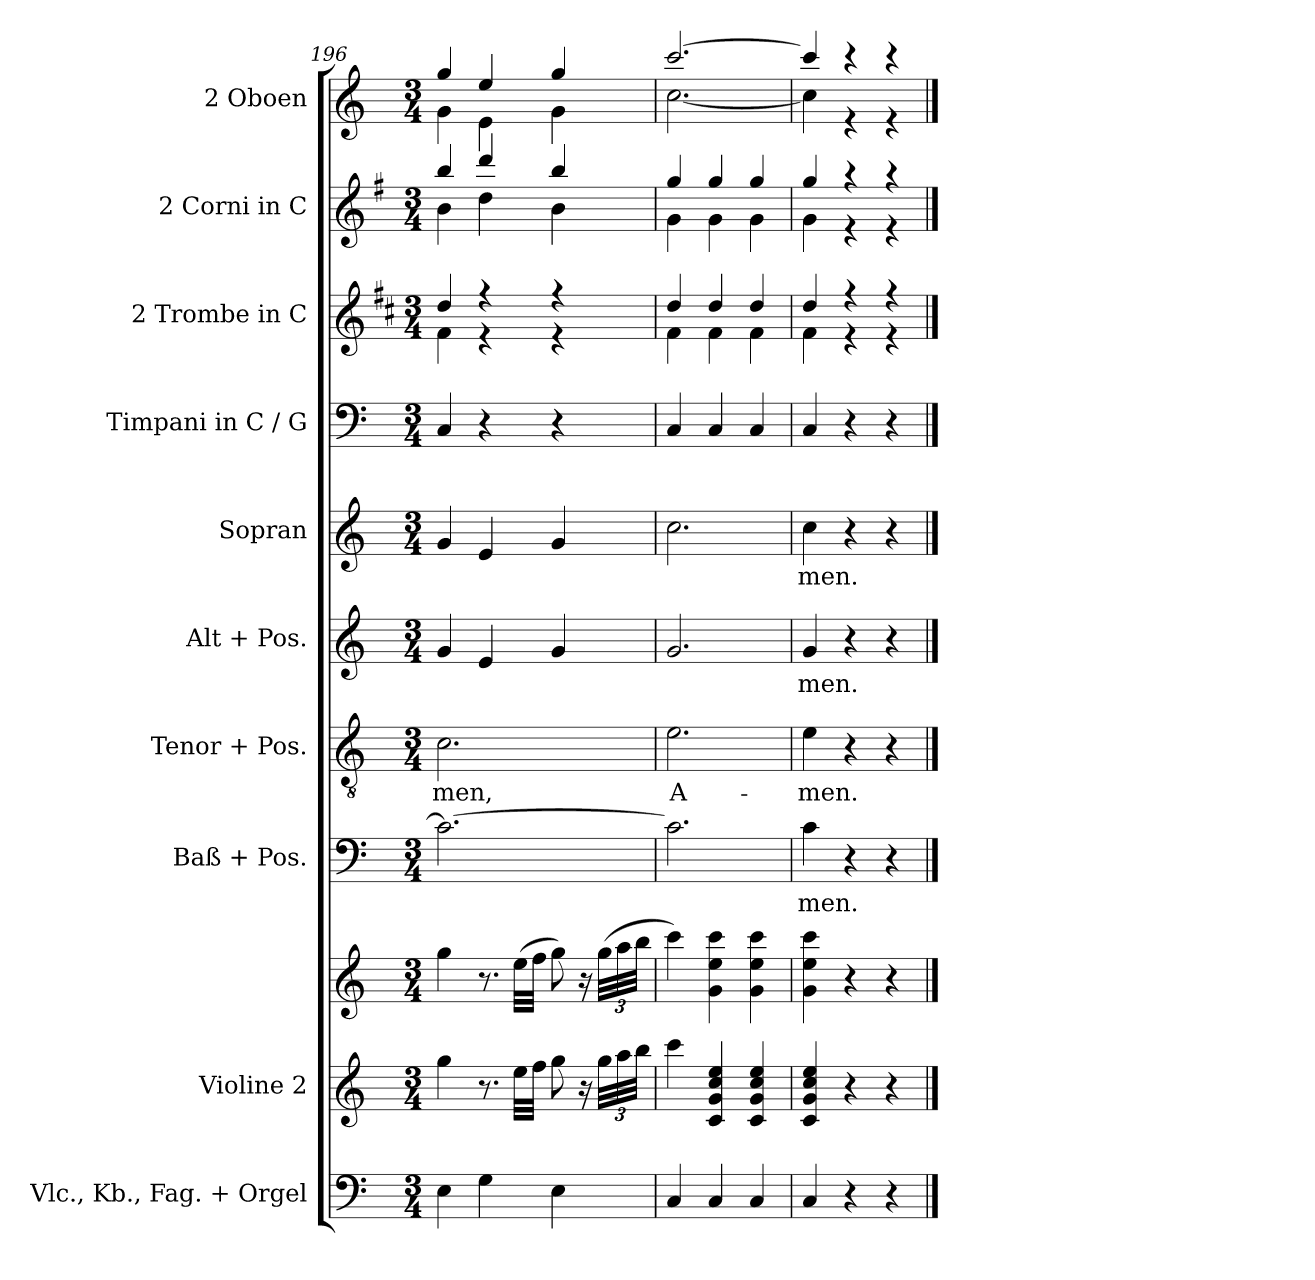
**kern	**kern	**kern	**kern	**text	**kern	**text	**kern	**text	**kern	**text	**kern	**kern	**kern	**kern
*part10	*part9	*part9	*part8	*part8	*part7	*part7	*part6	*part6	*part5	*part5	*part4	*part3	*part2	*part1
*staff11	*staff10	*staff9	*staff8	*staff8	*staff7	*staff7	*staff6	*staff6	*staff5	*staff5	*staff4	*staff3	*staff2	*staff1
*I"Vlc., Kb., Fag. + Orgel	*I"Violine 2	*	*I"Baß + Pos.	*	*I"Tenor + Pos.	*	*I"Alt + Pos.	*	*I"Sopran	*	*I"Timpani in C / G	*I"2 Trombe in C	*I"2 Corni in C	*I"2 Oboen
*	*I'Vl. 2	*	*I'Baß	*	*I'Tenor	*	*I'Alt	*	*I'Sopran	*	*I'Timp.	*I'Trombe	*I'Corni	*I'Oboen
*clefF4	*clefG2	*clefG2	*clefF4	*	*clefGv2	*	*clefG2	*	*clefG2	*	*clefF4	*clefG2	*clefG2	*clefG2
*	*	*	*	*	*	*	*	*	*	*	*	*ITrd1c2	*ITrd4c7	*
*k[]	*k[]	*k[]	*k[]	*	*k[]	*	*k[]	*	*k[]	*	*k[]	*k[]	*k[]	*k[]
*M3/4	*M3/4	*M3/4	*M3/4	*	*M3/4	*	*M3/4	*	*M3/4	*	*M3/4	*M3/4	*M3/4	*M3/4
=196	=196	=196	=196	=196	=196	=196	=196	=196	=196	=196	=196	=196	=196	=196
!	!	!	!	!	!	!LO:LY:b	!	!	!	!	!	!	!	!
*	*	*	*	*	*	*	*	*	*	*	*	*^	*^	*^
4E\	4gg\	4gg\	2.c\_	.	2.c\	men,	4g/	.	4g/	.	4C/	4cc/	4e\	4ee/	4e\	4gg/	4g\
4G\	8.r	8.r	.	.	.	.	4e/	.	4e/	.	4r	4r	4r	4gg/	4g\	4ee/	4e\
.	32ee\LLL	(>32ee\LLL	.	.	.	.	.	.	.	.	.	.	.	.	.	.	.
.	32ff\JJJ	32ff\JJJ	.	.	.	.	.	.	.	.	.	.	.	.	.	.	.
4E\	8gg\	8gg\)	.	.	.	.	4g/	.	4g/	.	4r	4r	4r	4ee/	4e\	4gg/	4g\
.	16r	16r	.	.	.	.	.	.	.	.	.	.	.	.	.	.	.
*	*Xbrackettup	*Xbrackettup	*	*	*	*	*	*	*	*	*	*	*	*	*	*	*
.	48gg\LLL	(>48gg\LLL	.	.	.	.	.	.	.	.	.	.	.	.	.	.	.
.	48aa\	48aa\	.	.	.	.	.	.	.	.	.	.	.	.	.	.	.
.	48bb\JJJ	48bb\JJJ	.	.	.	.	.	.	.	.	.	.	.	.	.	.	.
=197	=197	=197	=197	=197	=197	=197	=197	=197	=197	=197	=197	=197	=197	=197	=197	=197	=197
!	!	!	!	!	!	!LO:LY:b	!	!	!	!	!	!	!	!	!	!	!
4C/	4ccc\	4ccc\)	2.c\]	.	2.e\	A-	2.g/	.	2.cc\	.	4C/	4cc/	4e\	4cc/	4c\	[2.ccc/	[2.cc\
4C/	4c/ 4g/ 4cc/ 4ee/	4g\ 4ee\ 4ccc\	.	.	.	.	.	.	.	.	4C/	4cc/	4e\	4cc/	4c\	.	.
4C/	4c/ 4g/ 4cc/ 4ee/	4g\ 4ee\ 4ccc\	.	.	.	.	.	.	.	.	4C/	4cc/	4e\	4cc/	4c\	.	.
=198	=198	=198	=198	=198	=198	=198	=198	=198	=198	=198	=198	=198	=198	=198	=198	=198	=198
!	!	!	!	!LO:LY:b	!	!LO:LY:b	!	!LO:LY:b	!	!LO:LY:b	!	!	!	!	!	!	!
4C/	4c/ 4g/ 4cc/ 4ee/	4g\ 4ee\ 4ccc\	4c\	-men.	4e\	men.	4g/	men.	4cc\	men.	4C/	4cc/	4e\	4cc/	4c\	4ccc/]	4cc\]
4r	4r	4r	4r	.	4r	.	4r	.	4r	.	4r	4r	4r	4r	4r	4r	4r
4r	4r	4r	4r	.	4r	.	4r	.	4r	.	4r	4r	4r	4r	4r	4r	4r
*	*	*	*	*	*	*	*	*	*	*	*	*v	*v	*	*	*v	*v
*	*	*	*	*	*	*	*	*	*	*	*	*	*v	*v	*
==	==	==	==	==	==	==	==	==	==	==	==	==	==	==
*-	*-	*-	*-	*-	*-	*-	*-	*-	*-	*-	*-	*-	*-	*-
